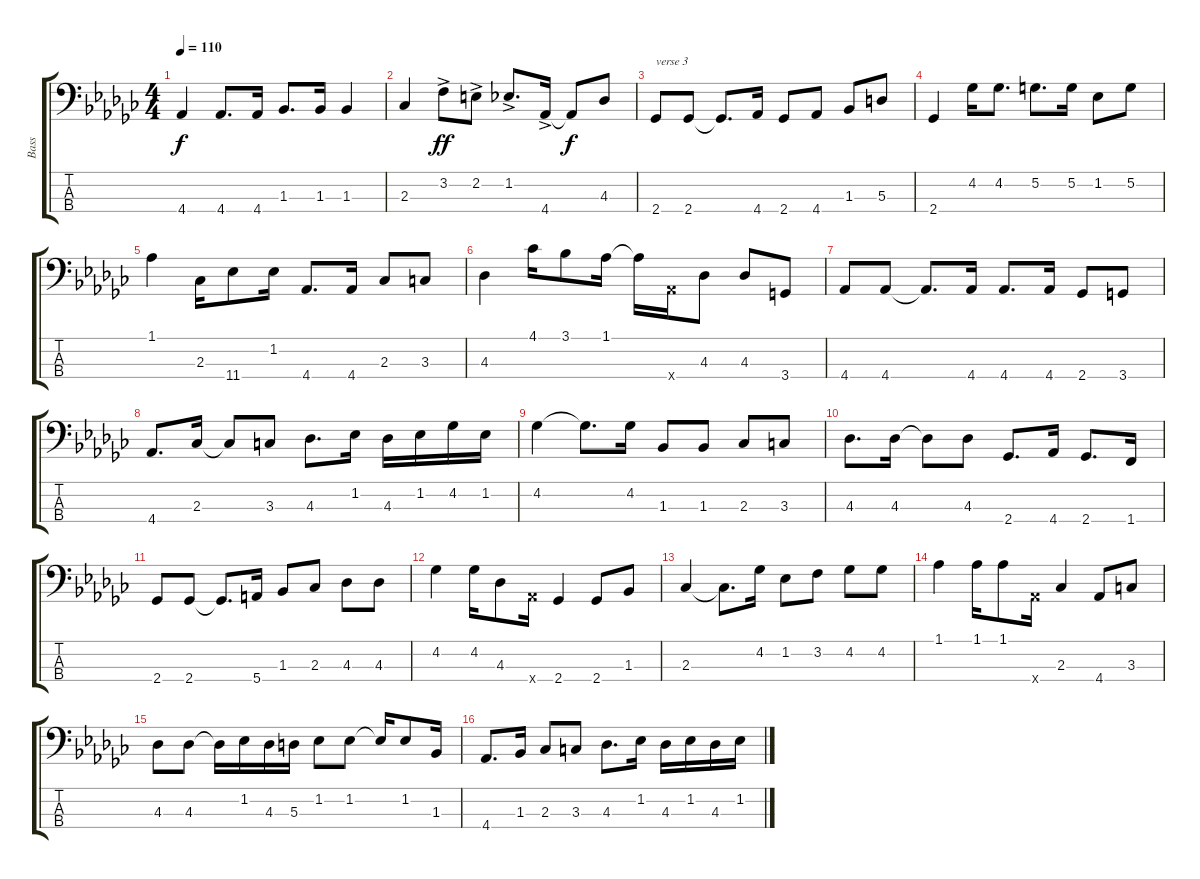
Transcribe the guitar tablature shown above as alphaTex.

\track ("Bass" "Bass") {instrument electricbassfinger}
\staff {score tabs}
\tuning (G2 D2 A1 E1) {hide}
\ts (4 4)
\tempo 110
\clef f4
\ks gb
4.4.4{dy f} 4.4.8{d} 4.4.16 1.3.8{d} 1.3.16 1.3.4 |
2.3.4 3.2{ac}.8{dy ff} 2.2{ac}.8 1.2{ac}.8{d} 4.4{ac}.16 4.4{t}.8{dy f} 4.3.8 |
2.4.8{txt "verse 3"} 2.4.8 2.4{t}.8{d} 4.4.16 2.4.8 4.4.8 1.3.8 5.3.8 |
2.4.4 4.2.16 4.2.8{d} 5.2.8{d} 5.2.16 1.2.8 5.2.8 |
1.1.4 2.3.16 11.4.8 1.2.16 4.4.8{d} 4.4.16 2.3.8 3.3.8 |
4.3.4 4.1.16 3.1.8 1.1.16 1.1{t}.16 4.4{x}.16 4.3.8 4.3.8 3.4.8 |
4.4.8 4.4.8 4.4{t}.8{d} 4.4.16 4.4.8{d} 4.4.16 2.4.8 3.4.8 |
4.4.8{d} 2.3.16 2.3{t}.8 3.3.8 4.3.8{d} 1.2.16 4.3.16 1.2.16 4.2.16 1.2.16 |
4.2.4 4.2{t}.8{d} 4.2.16 1.3.8 1.3.8 2.3.8 3.3.8 |
4.3.8{d} 4.3.16 4.3{t}.8 4.3.8 2.4.8{d} 4.4.16 2.4.8{d} 1.4.16 |
2.4.8 2.4.8 2.4{t}.8{d} 5.4.16 1.3.8 2.3.8 4.3.8 4.3.8 |
4.2.4 4.2.16 4.3.8 4.4{x}.16 2.4.4 2.4.8 1.3.8 |
2.3.4 2.3{t}.8{d} 4.2.16 1.2.8 3.2.8 4.2.8 4.2.8 |
1.1.4 1.1.16 1.1.8 4.4{x}.16 2.3.4 4.4.8 3.3.8 |
4.3.8 4.3.8 4.3{t}.16 1.2.16 4.3.16 5.3.16 1.2.8 1.2.8 1.2{t}.16 1.2.8 1.3.16 |
4.4.8{d} 1.3.16 2.3.8 3.3.8 4.3.8{d} 1.2.16 4.3.16 1.2.16 4.3.16 1.2.16
